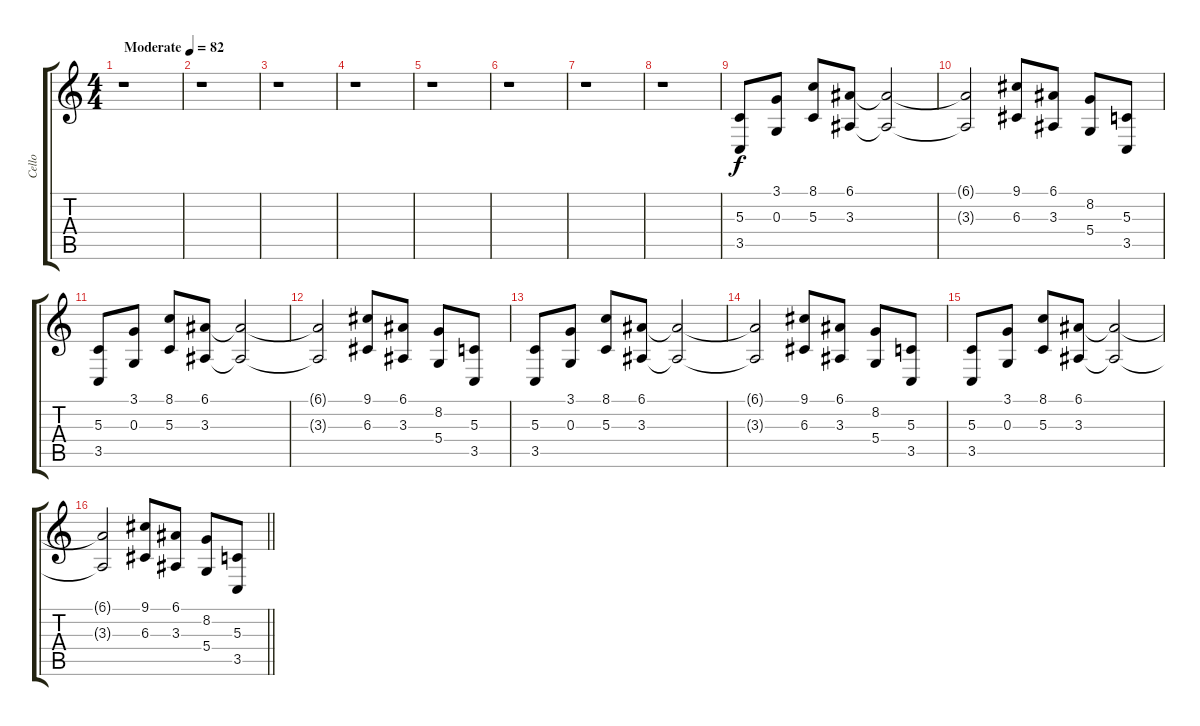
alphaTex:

\track ("Cello" "Cello") {instrument cello}
\staff {score tabs}
\tuning (E4 B3 G3 D3 A2 E2) {hide}
\ts (4 4)
\tempo (82 "Moderate")
\clef g2
\ks c
r.1{dy f instrument cello} |
r.1 |
r.1 |
r.1 |
r.1 |
r.1 |
r.1 |
r.1 |
(5.3 3.5).8 (3.1 0.3).8 (8.1 5.3).8 (6.1 3.3).8 (6.1{t} 3.3{t}).2 |
(6.1{t} 3.3{t}).2 (9.1 6.3).8 (6.1 3.3).8 (8.2 5.4).8 (5.3 3.5).8 |
(5.3 3.5).8 (3.1 0.3).8 (8.1 5.3).8 (6.1 3.3).8 (6.1{t} 3.3{t}).2 |
(6.1{t} 3.3{t}).2 (9.1 6.3).8 (6.1 3.3).8 (8.2 5.4).8 (5.3 3.5).8 |
(5.3 3.5).8 (3.1 0.3).8 (8.1 5.3).8 (6.1 3.3).8 (6.1{t} 3.3{t}).2 |
(6.1{t} 3.3{t}).2 (9.1 6.3).8 (6.1 3.3).8 (8.2 5.4).8 (5.3 3.5).8 |
(5.3 3.5).8 (3.1 0.3).8 (8.1 5.3).8 (6.1 3.3).8 (6.1{t} 3.3{t}).2 |
\barLineRight lightlight
(6.1{t} 3.3{t}).2 (9.1 6.3).8 (6.1 3.3).8 (8.2 5.4).8 (5.3 3.5).8
